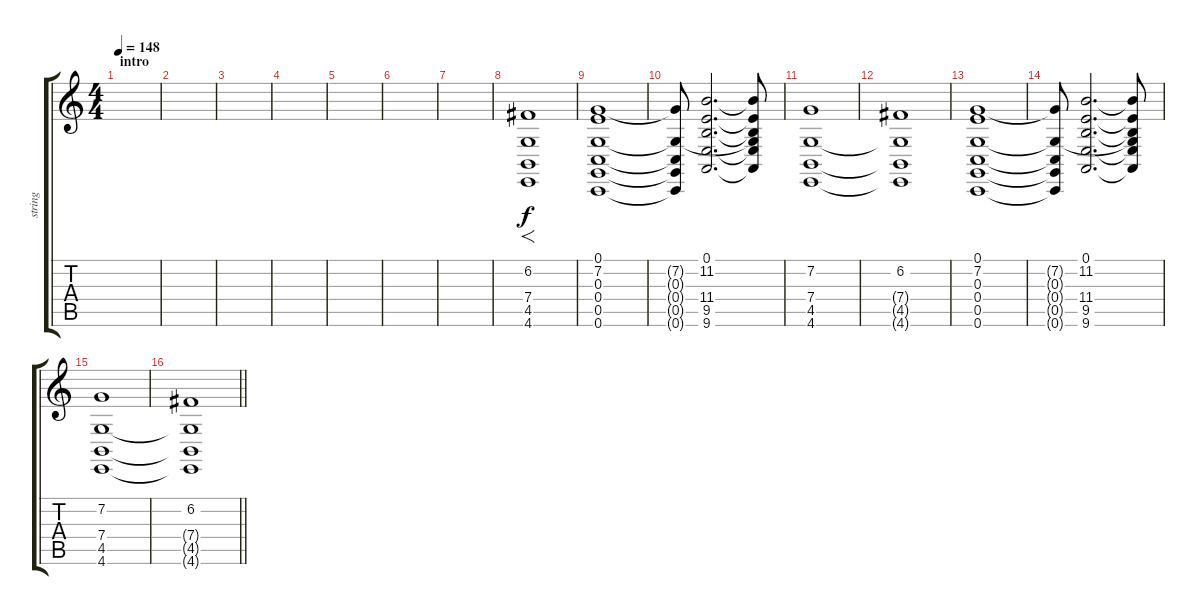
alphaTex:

\track ("string" "string") {instrument stringensemble1}
\staff {score tabs}
\tuning (E4 C4 G3 C3 G2 C2) {hide}
\ts (4 4)
\section ("" "intro")
\tempo 148
\clef g2
\ks c
|
|
|
|
|
|
|
(6.2 7.4 4.5 4.6).1{f} |
(0.1 7.2 0.3 0.4 0.5 0.6).1 |
(7.2{t} 0.3{t} 0.4{t} 0.5{t} 0.6{t}).8 (0.1 11.2 11.4 9.5 9.6).2{d} (0.1{t} 11.2{t} 0.3{t} 11.4{t} 9.5{t} 9.6{t}).8 |
(7.2 7.4 4.5 4.6).1 |
(6.2 7.4{t} 4.5{t} 4.6{t}).1 |
(0.1 7.2 0.3 0.4 0.5 0.6).1 |
(7.2{t} 0.3{t} 0.4{t} 0.5{t} 0.6{t}).8 (0.1 11.2 11.4 9.5 9.6).2{d} (0.1{t} 11.2{t} 0.3{t} 11.4{t} 9.5{t} 9.6{t}).8 |
(7.2 7.4 4.5 4.6).1 |
\barLineRight lightlight
(6.2 7.4{t} 4.5{t} 4.6{t}).1
